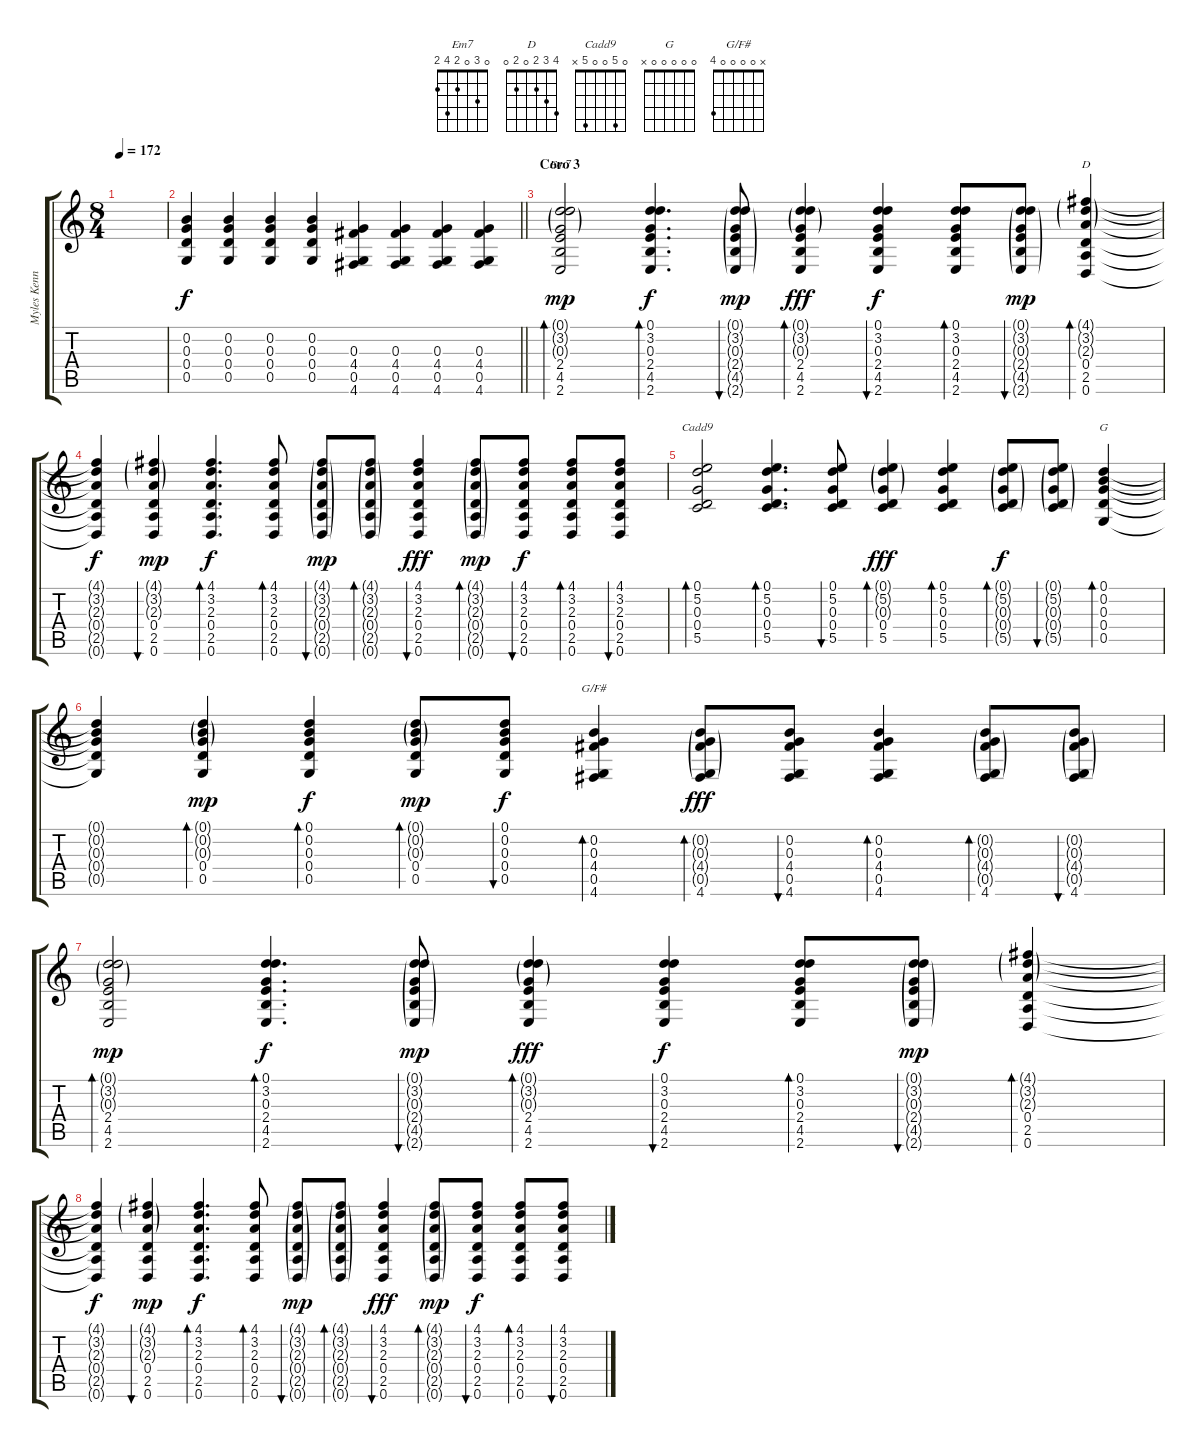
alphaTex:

\track ("Myles Kennedy [Guitar]" "Myles Kenn") {instrument overdrivenguitar}
\staff {score tabs}
\tuning (D4 B3 G3 D3 G2 D2) {hide}
\chord ("Em7" 0 3 0 2 4 2)
\chord ("D" 4 3 2 0 2 0)
\chord ("Cadd9" 0 5 0 0 5 x)
\chord ("G" 0 0 0 0 0 x)
\chord ("G/F#" x 0 0 0 0 4)
\ts (8 4)
\tempo 172
\clef g2
\ks c
|
\barLineRight lightlight
(0.2 0.3 0.4 0.5).4{volume 11 balance 2} (0.2 0.3 0.4 0.5).4 (0.2 0.3 0.4 0.5).4 (0.2 0.3 0.4 0.5).4 (0.3 4.4 0.5 4.6).4 (0.3 4.4 0.5 4.6).4 (0.3 4.4 0.5 4.6).4 (0.3 4.4 0.5 4.6).4 |
\section ("" "Coro 3")
(0.1{g} 3.2{g} 0.3{g} 2.4 4.5 2.6).2{bd 60 ch "Em7" dy mp balance 14} (0.1 3.2 0.3 2.4 4.5 2.6).4{d bd 60 dy f} (0.1{g} 3.2{g} 0.3{g} 2.4{g} 4.5{g} 2.6{g}).8{bu 30 dy mp} (0.1{g} 3.2{g} 0.3{g} 2.4 4.5 2.6).4{bd 30 dy fff} (0.1 3.2 0.3 2.4 4.5 2.6).4{bu 30 dy f} (0.1 3.2 0.3 2.4 4.5 2.6).8{bd 30} (0.1{g} 3.2{g} 0.3{g} 2.4{g} 4.5{g} 2.6{g}).8{bu 30 dy mp} (4.1{g} 3.2{g} 2.3{g} 0.4 2.5 0.6).4{bd 30 ch "D"} |
(4.1{t} 3.2{t} 2.3{t} 0.4{t} 2.5{t} 0.6{t}).4{dy f} (4.1{g} 3.2{g} 2.3{g} 0.4 2.5 0.6).4{bu 30 dy mp} (4.1 3.2 2.3 0.4 2.5 0.6).4{d bd 30 dy f} (4.1 3.2 2.3 0.4 2.5 0.6).8{bd 30} (4.1{g} 3.2{g} 2.3{g} 0.4{g} 2.5{g} 0.6{g}).8{bu 30 dy mp} (4.1{g} 3.2{g} 2.3{g} 0.4{g} 2.5{g} 0.6{g}).8{bd 30} (4.1 3.2 2.3 0.4 2.5 0.6).4{bu 30 dy fff} (4.1{g} 3.2{g} 2.3{g} 0.4{g} 2.5{g} 0.6{g}).8{bd 30 dy mp} (4.1 3.2 2.3 0.4 2.5 0.6).8{bu 30 dy f} (4.1 3.2 2.3 0.4 2.5 0.6).8{bd 30} (4.1 3.2 2.3 0.4 2.5 0.6).8{bu 30} |
(0.1 5.2 0.3 0.4 5.5).2{bd 30 ch "Cadd9"} (0.1 5.2 0.3 0.4 5.5).4{d bd 30} (0.1 5.2 0.3 0.4 5.5).8{bu 30} (0.1{g} 5.2{g} 0.3{g} 0.4 5.5).4{bd 30 dy fff} (0.1 5.2 0.3 0.4 5.5).4{bd 30} (0.1{g} 5.2{g} 0.3{g} 0.4{g} 5.5{g}).8{bd 60 dy f} (0.1{g} 5.2{g} 0.3{g} 0.4{g} 5.5{g}).8{bu 60} (0.1 0.2 0.3 0.4 0.5).4{bd 60 ch "G"} |
(0.1{t} 0.2{t} 0.3{t} 0.4{t} 0.5{t}).4 (0.1{g} 0.2{g} 0.3{g} 0.4 0.5).4{bd 30 dy mp} (0.1 0.2 0.3 0.4 0.5).4{bd 30 dy f} (0.1{g} 0.2{g} 0.3{g} 0.4 0.5).8{bd 30 dy mp} (0.1 0.2 0.3 0.4 0.5).8{bu 30 dy f} (0.2 0.3 4.4 0.5 4.6).4{bd 30 ch "G/F#"} (0.2{g} 0.3{g} 4.4{g} 0.5{g} 4.6).8{bd 30 dy fff} (0.2 0.3 4.4 0.5 4.6).8{bu 30} (0.2 0.3 4.4 0.5 4.6).4{bd 30} (0.2{g} 0.3{g} 4.4{g} 0.5{g} 4.6).8{bd 30} (0.2{g} 0.3{g} 4.4{g} 0.5{g} 4.6).8{bu 30} |
(0.1{g} 3.2{g} 0.3{g} 2.4 4.5 2.6).2{bd 60 dy mp} (0.1 3.2 0.3 2.4 4.5 2.6).4{d bd 60 dy f} (0.1{g} 3.2{g} 0.3{g} 2.4{g} 4.5{g} 2.6{g}).8{bu 30 dy mp} (0.1{g} 3.2{g} 0.3{g} 2.4 4.5 2.6).4{bd 30 dy fff} (0.1 3.2 0.3 2.4 4.5 2.6).4{bu 30 dy f} (0.1 3.2 0.3 2.4 4.5 2.6).8{bd 30} (0.1{g} 3.2{g} 0.3{g} 2.4{g} 4.5{g} 2.6{g}).8{bu 30 dy mp} (4.1{g} 3.2{g} 2.3{g} 0.4 2.5 0.6).4{bd 30} |
(4.1{t} 3.2{t} 2.3{t} 0.4{t} 2.5{t} 0.6{t}).4{dy f} (4.1{g} 3.2{g} 2.3{g} 0.4 2.5 0.6).4{bu 30 dy mp} (4.1 3.2 2.3 0.4 2.5 0.6).4{d bd 30 dy f} (4.1 3.2 2.3 0.4 2.5 0.6).8{bd 30} (4.1{g} 3.2{g} 2.3{g} 0.4{g} 2.5{g} 0.6{g}).8{bu 30 dy mp} (4.1{g} 3.2{g} 2.3{g} 0.4{g} 2.5{g} 0.6{g}).8{bd 30} (4.1 3.2 2.3 0.4 2.5 0.6).4{bu 30 dy fff} (4.1{g} 3.2{g} 2.3{g} 0.4{g} 2.5{g} 0.6{g}).8{bd 30 dy mp} (4.1 3.2 2.3 0.4 2.5 0.6).8{bu 30 dy f} (4.1 3.2 2.3 0.4 2.5 0.6).8{bd 30} (4.1 3.2 2.3 0.4 2.5 0.6).8{bu 30}
